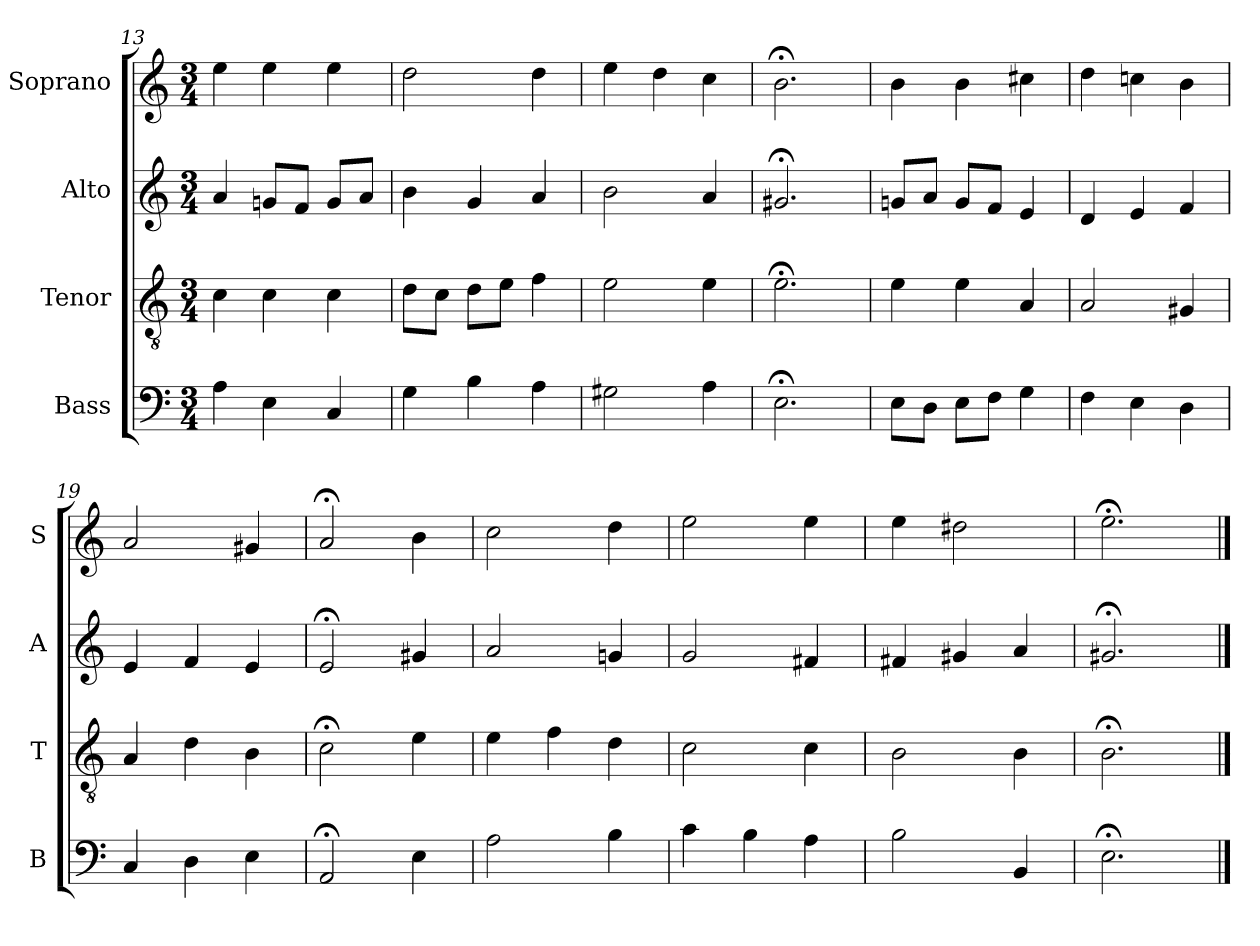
**kern	**kern	**kern	**kern
*part4	*part3	*part2	*part1
*staff4	*staff3	*staff2	*staff1
*I"Bass	*I"Tenor	*I"Alto	*I"Soprano
*I'B	*I'T	*I'A	*I'S
*clefF4	*clefGv2	*clefG2	*clefG2
*k[]	*k[]	*k[]	*k[]
*a:	*a:	*a:	*a:
*M3/4	*M3/4	*M3/4	*M3/4
=13	=13	=13	=13
4A	4c	4a	4ee
4E	4c	8gnL	4ee
.	.	8fJ	.
4C	4c	8gL	4ee
.	.	8aJ	.
=14	=14	=14	=14
4G	8dL	4b	2dd
.	8cJ	.	.
4B	8dL	4g	.
.	8eJ	.	.
4A	4f	4a	4dd
=15	=15	=15	=15
2G#X	2e	2b	4ee
.	.	.	4dd
4A	4e	4a	4cc
=16	=16	=16	=16
2.E;<	2.e;<	2.g#X;<	2.b;<
=17	=17	=17	=17
8EL	4e	8gnL	4b
8DJ	.	8aJ	.
8EL	4e	8gL	4b
8FJ	.	8fJ	.
4G	4A	4e	4cc#X
=18	=18	=18	=18
4F	2A	4d	4dd
4E	.	4e	4ccn
4D	4G#X	4f	4b
=19	=19	=19	=19
4C	4A	4e	2a
4D	4d	4f	.
4E	4B	4e	4g#X
=20	=20	=20	=20
2AA;<	2c;<	2e;<	2a;<
4E	4e	4g#X	4b
=21	=21	=21	=21
2A	4e	2a	2cc
.	4f	.	.
4B	4d	4gn	4dd
=22	=22	=22	=22
4c	2c	2g	2ee
4B	.	.	.
4A	4c	4f#X	4ee
=23	=23	=23	=23
2B	2B	4f#X	4ee
.	.	4g#X	2dd#X
4BB	4B	4a	.
=24	=24	=24	=24
2.E;<	2.B;<	2.g#X;<	2.ee;<
==	==	==	==
*-	*-	*-	*-
